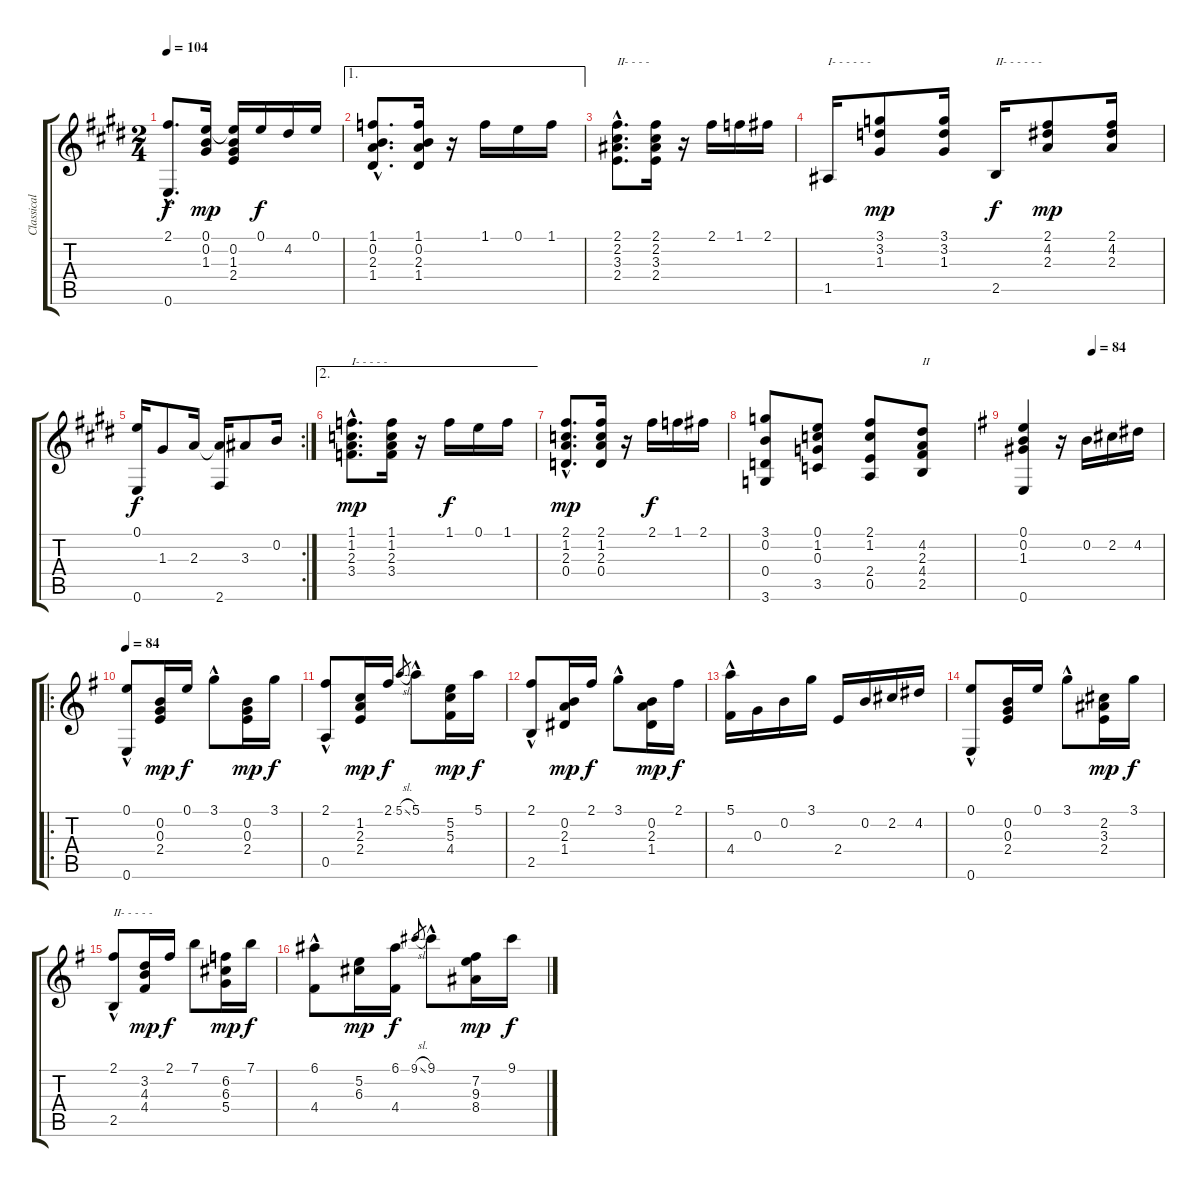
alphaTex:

\track ("Classical guitar" "Classical ") {instrument acousticguitarnylon}
\staff {score tabs}
\tuning (E4 B3 G3 D3 A2 E2) {hide}
\ts (2 4)
\tempo 104
\clef g2
\ks e
(2.1{hac} 0.6).8{d dy f} (0.1 0.2 1.3).16{dy mp} (0.1{t} 0.2 1.3 2.4).16 0.1.16{dy f} 4.2.16 0.1.16 |
\ae 1
(1.1{hac} 0.2{hac} 2.3{hac} 1.4{hac}).8{d} (1.1 0.2 2.3 1.4).16 r.16 1.1.16 0.1.16 1.1.16 |
(2.1{hac} 2.2{hac} 3.3{hac} 2.4{hac}).8{d txt "II- - - - "} (2.1 2.2 3.3 2.4).16 r.16 2.1.16 1.1.16 2.1.16 |
1.5.16{txt "I- - - - - -"} (3.1 3.2 1.3).8{dy mp} (3.1 3.2 1.3).16 2.5.16{txt "II- - - - - -" dy f} (2.1 4.2 2.3).8{dy mp} (2.1 4.2 2.3).16 |
\rc 2
(0.1 0.6).16{dy f} 1.3.8 2.3.16 (2.3{t} 2.6).16 3.3.8 0.2.16 |
\ae 2
(1.1{hac} 1.2{hac} 2.3{hac} 3.4{hac}).8{d txt "I- - - - -" dy mp} (1.1 1.2 2.3 3.4).16 r.16 1.1.16{dy f} 0.1.16 1.1.16 |
(2.1{hac} 1.2{hac} 2.3{hac} 0.4{hac}).8{d dy mp} (2.1 1.2 2.3 0.4).16 r.16 2.1.16{dy f} 1.1.16 2.1.16 |
(3.1 0.2 0.4 3.6).8 (0.1 1.2 0.3 3.5).8 (2.1 1.2 2.4 0.5).8 (4.2 2.3 4.4 2.5).8{txt "II"} |
\tempo (84 0.5)
\ks eminor
(0.1 0.2 1.3 0.6).4 r.16 0.2.16 2.2.16 4.2.16 |
\ro
\tempo 84
(0.1{hac} 0.6).8 (0.2 0.3 2.4).16{dy mp} 0.1.16{dy f} 3.1{hac}.8 (0.2 0.3 2.4).16{dy mp} 3.1.16{dy f} |
(2.1{hac} 0.5).8 (1.2 2.3 2.4).16{dy mp} 2.1.16{dy f} 5.1{sl}.8{gr} 5.1{hac}.8 (5.2 5.3 4.4).16{dy mp} 5.1.16{dy f} |
(2.1{hac} 2.5).8 (0.2 2.3 1.4).16{dy mp} 2.1.16{dy f} 3.1{hac}.8 (0.2 2.3 1.4).16{dy mp} 2.1.16{dy f} |
(5.1{hac} 4.4{hac}).16 0.3.16 0.2.16 3.1.16 2.4.16 0.2.16 2.2.16 4.2.16 |
(0.1{hac} 0.6).8 (0.2 0.3 2.4).16 0.1.16 3.1{hac}.8 (2.2 3.3 2.4).16{dy mp} 3.1.16{dy f} |
(2.1{hac} 2.5).8{txt "II- - - - -"} (3.2 4.3 4.4).16{dy mp} 2.1.16{dy f} 7.1.8 (6.2 6.3 5.4).16{dy mp} 7.1.16{dy f} |
(6.1{hac} 4.4{hac}).8 (5.2 6.3).16{dy mp} (6.1 4.4).16{dy f} 9.1{sl}.8{gr} 9.1{hac}.8 (7.2 9.3 8.4).16{dy mp} 9.1.16{dy f}
